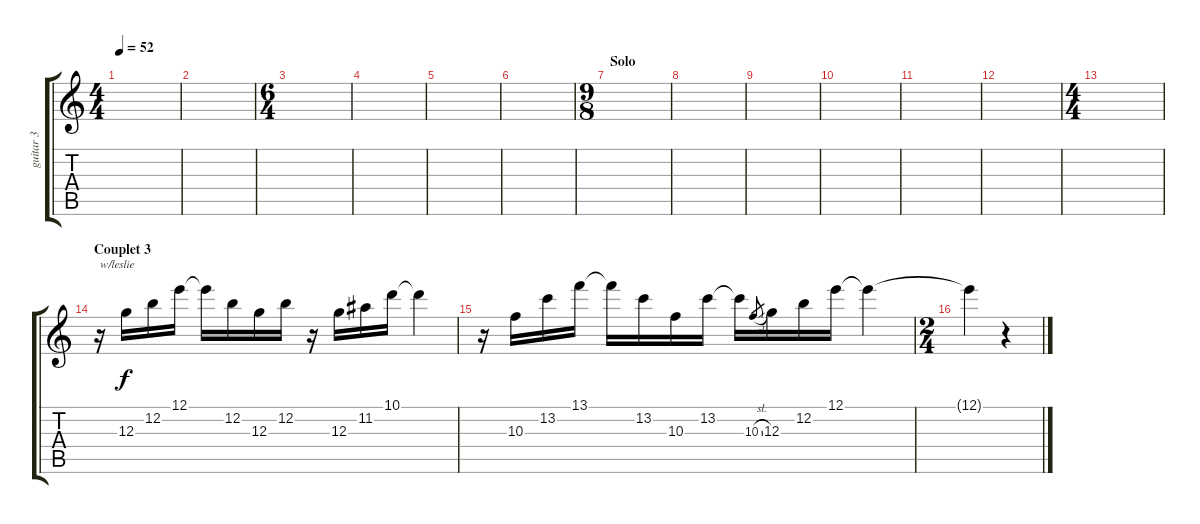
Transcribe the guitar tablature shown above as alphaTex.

\track ("guitar 3" "guitar 3") {instrument electricguitarclean}
\staff {score tabs}
\tuning (E4 B3 G3 D3 A2 D2) {hide}
\ts (4 4)
\tempo 52
\clef g2
\ks c
|
|
\ts (6 4)
|
|
|
|
\ts (9 8)
\section ("" "Solo")
|
|
|
|
|
|
\ts (4 4)
|
\section ("" "Couplet 3")
r.16{txt "w/leslie"} 12.3.16 12.2.16 12.1.16 12.1{t}.16 12.2.16 12.3.16 12.2.16 r.16 12.3.16 11.2.16 10.1.16 10.1{t}.4 |
r.16 10.3.16 13.2.16 13.1.16 13.1{t}.16 13.2.16 10.3.16 13.2.16 13.2{t}.16 10.3{sl}.8{gr} 12.3.16 12.2.16 12.1.16 12.1{t}.4 |
\ts (2 4)
12.1{t}.4 r.4
